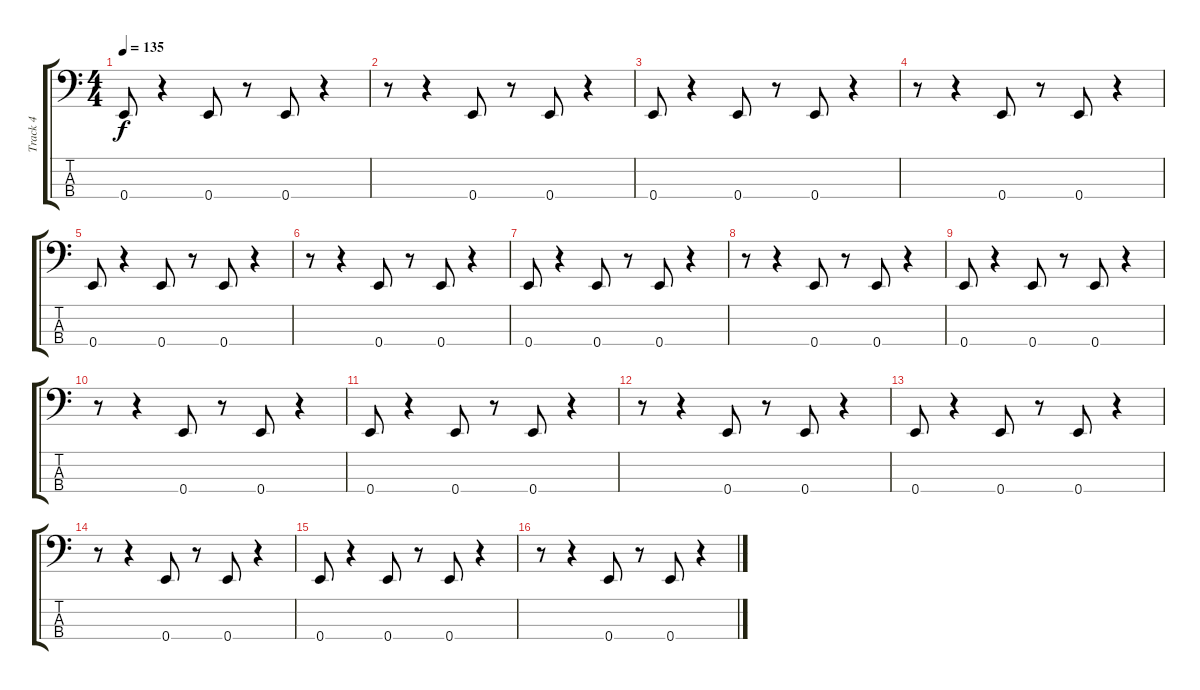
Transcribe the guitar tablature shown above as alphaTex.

\track ("Track 4" "Track 4") {instrument slapbass1}
\staff {score tabs}
\tuning (G2 D2 A1 E1) {hide}
\ts (4 4)
\tempo 135
\clef f4
\ks c
0.4.8{dy f} r.4 0.4.8 r.8 0.4.8 r.4 |
r.8 r.4 0.4.8 r.8 0.4.8 r.4 |
0.4.8 r.4 0.4.8 r.8 0.4.8 r.4 |
r.8 r.4 0.4.8 r.8 0.4.8 r.4 |
0.4.8 r.4 0.4.8 r.8 0.4.8 r.4 |
r.8 r.4 0.4.8 r.8 0.4.8 r.4 |
0.4.8 r.4 0.4.8 r.8 0.4.8 r.4 |
r.8 r.4 0.4.8 r.8 0.4.8 r.4 |
0.4.8 r.4 0.4.8 r.8 0.4.8 r.4 |
r.8 r.4 0.4.8 r.8 0.4.8 r.4 |
0.4.8 r.4 0.4.8 r.8 0.4.8 r.4 |
r.8 r.4 0.4.8 r.8 0.4.8 r.4 |
0.4.8 r.4 0.4.8 r.8 0.4.8 r.4 |
r.8 r.4 0.4.8 r.8 0.4.8 r.4 |
0.4.8 r.4 0.4.8 r.8 0.4.8 r.4 |
r.8 r.4 0.4.8 r.8 0.4.8 r.4
